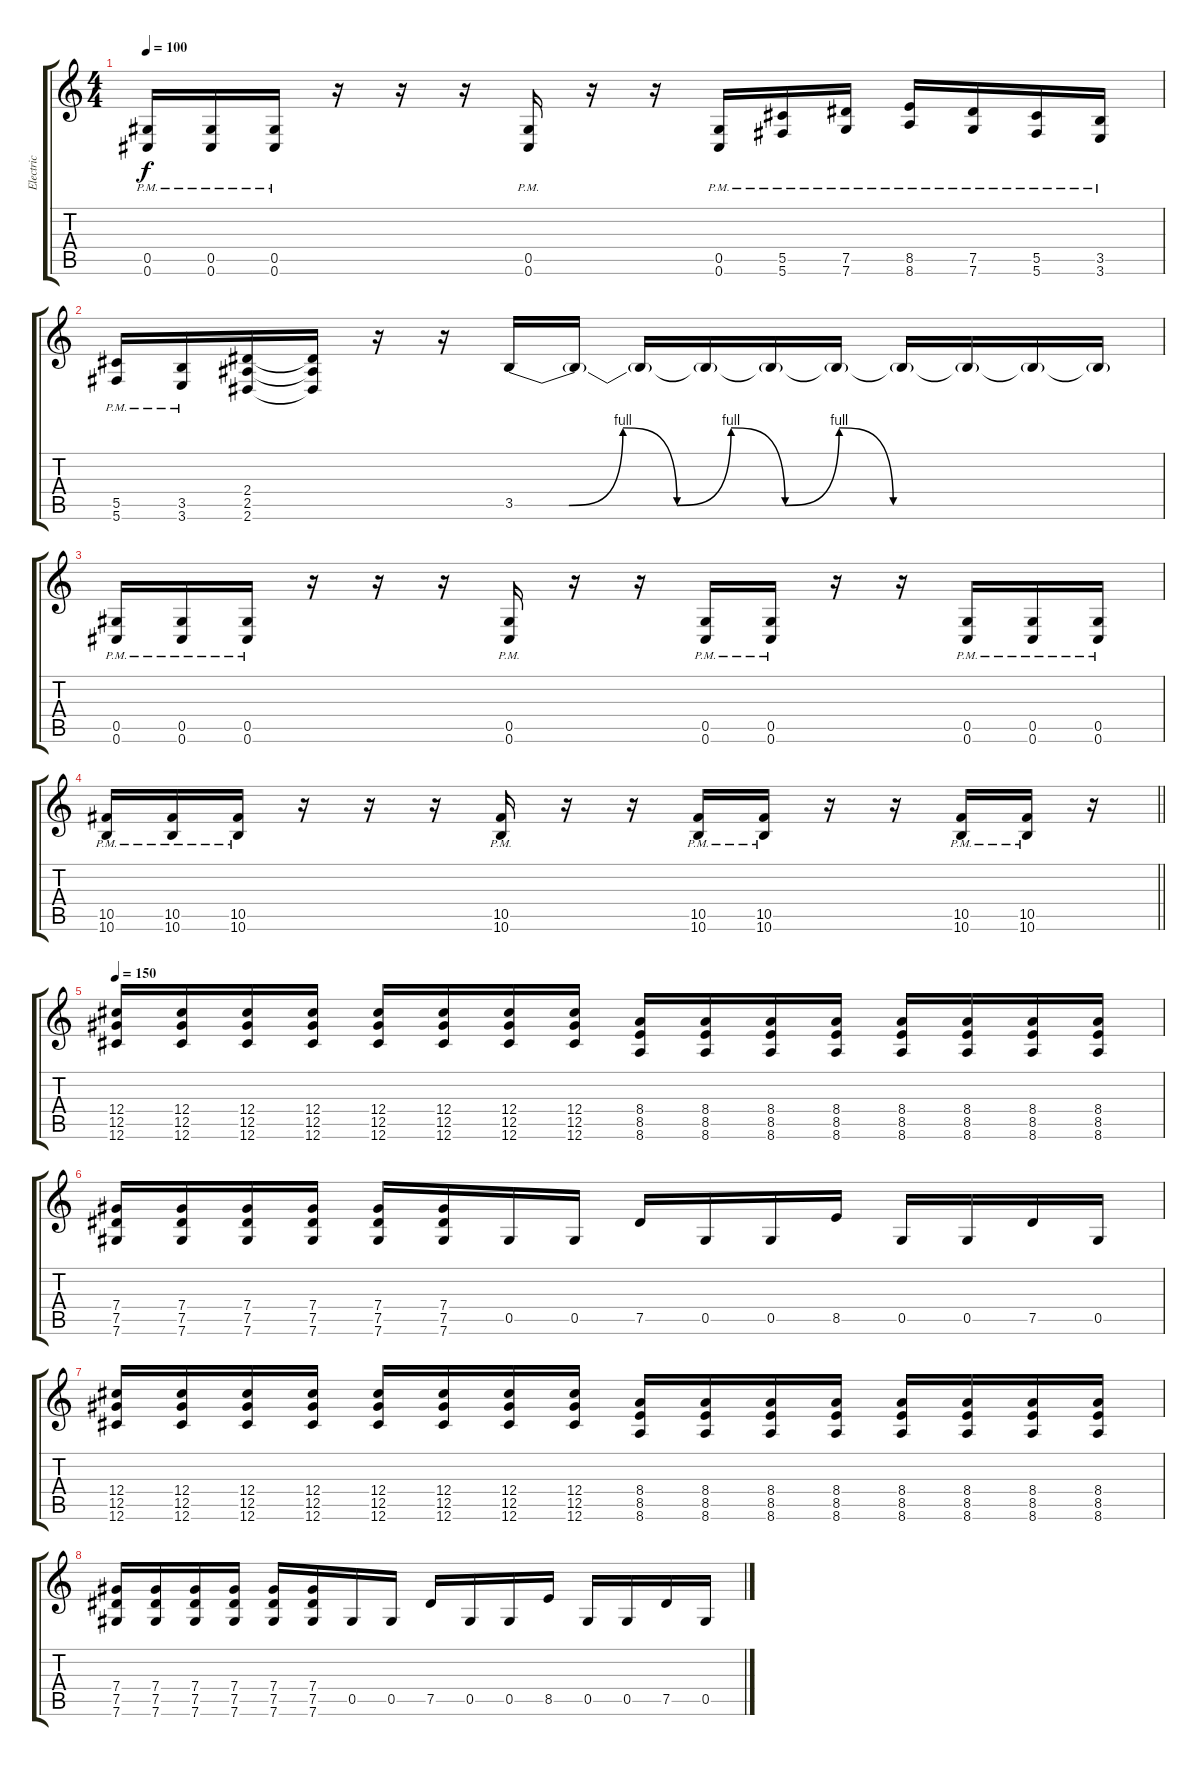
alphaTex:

\track ("Electric" "Electric") {instrument distortionguitar}
\staff {score tabs}
\tuning (Eb4 Bb3 Gb3 Db3 Ab2 Db2) {hide}
\ts (4 4)
\tempo 100
\clef g2
\ks c
(0.5{pm} 0.6{pm}).16{dy f} (0.5{pm} 0.6{pm}).16 (0.5{pm} 0.6{pm}).16 r.16 r.16 r.16 (0.5{pm} 0.6{pm}).16 r.16 r.16 (0.5{pm} 0.6{pm}).16 (5.5{pm} 5.6{pm}).16 (7.5{pm} 7.6{pm}).16 (8.5{pm} 8.6{pm}).16 (7.5{pm} 7.6{pm}).16 (5.5{pm} 5.6{pm}).16 (3.5{pm} 3.6{pm}).16 |
(5.5{pm} 5.6{pm}).16 (3.5{pm} 3.6{pm}).16 (2.4 2.5 2.6).16 (2.4{t} 2.5{t} 2.6{t}).16 r.16 r.16 3.5{be (custom 0 0 5 0 10 4 15 0 20 4 25 0 30 4 35 0 60 0)}.16 3.5{t}.16 3.5{t}.16 3.5{t}.16 3.5{t}.16 3.5{t}.16 3.5{t}.16 3.5{t}.16 3.5{t}.16 3.5{t}.16 |
(0.5{pm} 0.6{pm}).16 (0.5{pm} 0.6{pm}).16 (0.5{pm} 0.6{pm}).16 r.16 r.16 r.16 (0.5{pm} 0.6{pm}).16 r.16 r.16 (0.5{pm} 0.6{pm}).16 (0.5{pm} 0.6{pm}).16 r.16 r.16 (0.5{pm} 0.6{pm}).16 (0.5{pm} 0.6{pm}).16 (0.5{pm} 0.6{pm}).16 |
\barLineRight lightlight
(10.5{pm} 10.6{pm}).16 (10.5{pm} 10.6{pm}).16 (10.5{pm} 10.6{pm}).16 r.16 r.16 r.16 (10.5{pm} 10.6{pm}).16 r.16 r.16 (10.5{pm} 10.6{pm}).16 (10.5{pm} 10.6{pm}).16 r.16 r.16 (10.5{pm} 10.6{pm}).16 (10.5{pm} 10.6{pm}).16 r.16 |
\tempo 150
(12.4 12.5 12.6).16 (12.4 12.5 12.6).16 (12.4 12.5 12.6).16 (12.4 12.5 12.6).16 (12.4 12.5 12.6).16 (12.4 12.5 12.6).16 (12.4 12.5 12.6).16 (12.4 12.5 12.6).16 (8.4 8.5 8.6).16 (8.4 8.5 8.6).16 (8.4 8.5 8.6).16 (8.4 8.5 8.6).16 (8.4 8.5 8.6).16 (8.4 8.5 8.6).16 (8.4 8.5 8.6).16 (8.4 8.5 8.6).16 |
(7.4 7.5 7.6).16 (7.4 7.5 7.6).16 (7.4 7.5 7.6).16 (7.4 7.5 7.6).16 (7.4 7.5 7.6).16 (7.4 7.5 7.6).16 0.5.16 0.5.16 7.5.16 0.5.16 0.5.16 8.5.16 0.5.16 0.5.16 7.5.16 0.5.16 |
(12.4 12.5 12.6).16 (12.4 12.5 12.6).16 (12.4 12.5 12.6).16 (12.4 12.5 12.6).16 (12.4 12.5 12.6).16 (12.4 12.5 12.6).16 (12.4 12.5 12.6).16 (12.4 12.5 12.6).16 (8.4 8.5 8.6).16 (8.4 8.5 8.6).16 (8.4 8.5 8.6).16 (8.4 8.5 8.6).16 (8.4 8.5 8.6).16 (8.4 8.5 8.6).16 (8.4 8.5 8.6).16 (8.4 8.5 8.6).16 |
(7.4 7.5 7.6).16 (7.4 7.5 7.6).16 (7.4 7.5 7.6).16 (7.4 7.5 7.6).16 (7.4 7.5 7.6).16 (7.4 7.5 7.6).16 0.5.16 0.5.16 7.5.16 0.5.16 0.5.16 8.5.16 0.5.16 0.5.16 7.5.16 0.5.16
